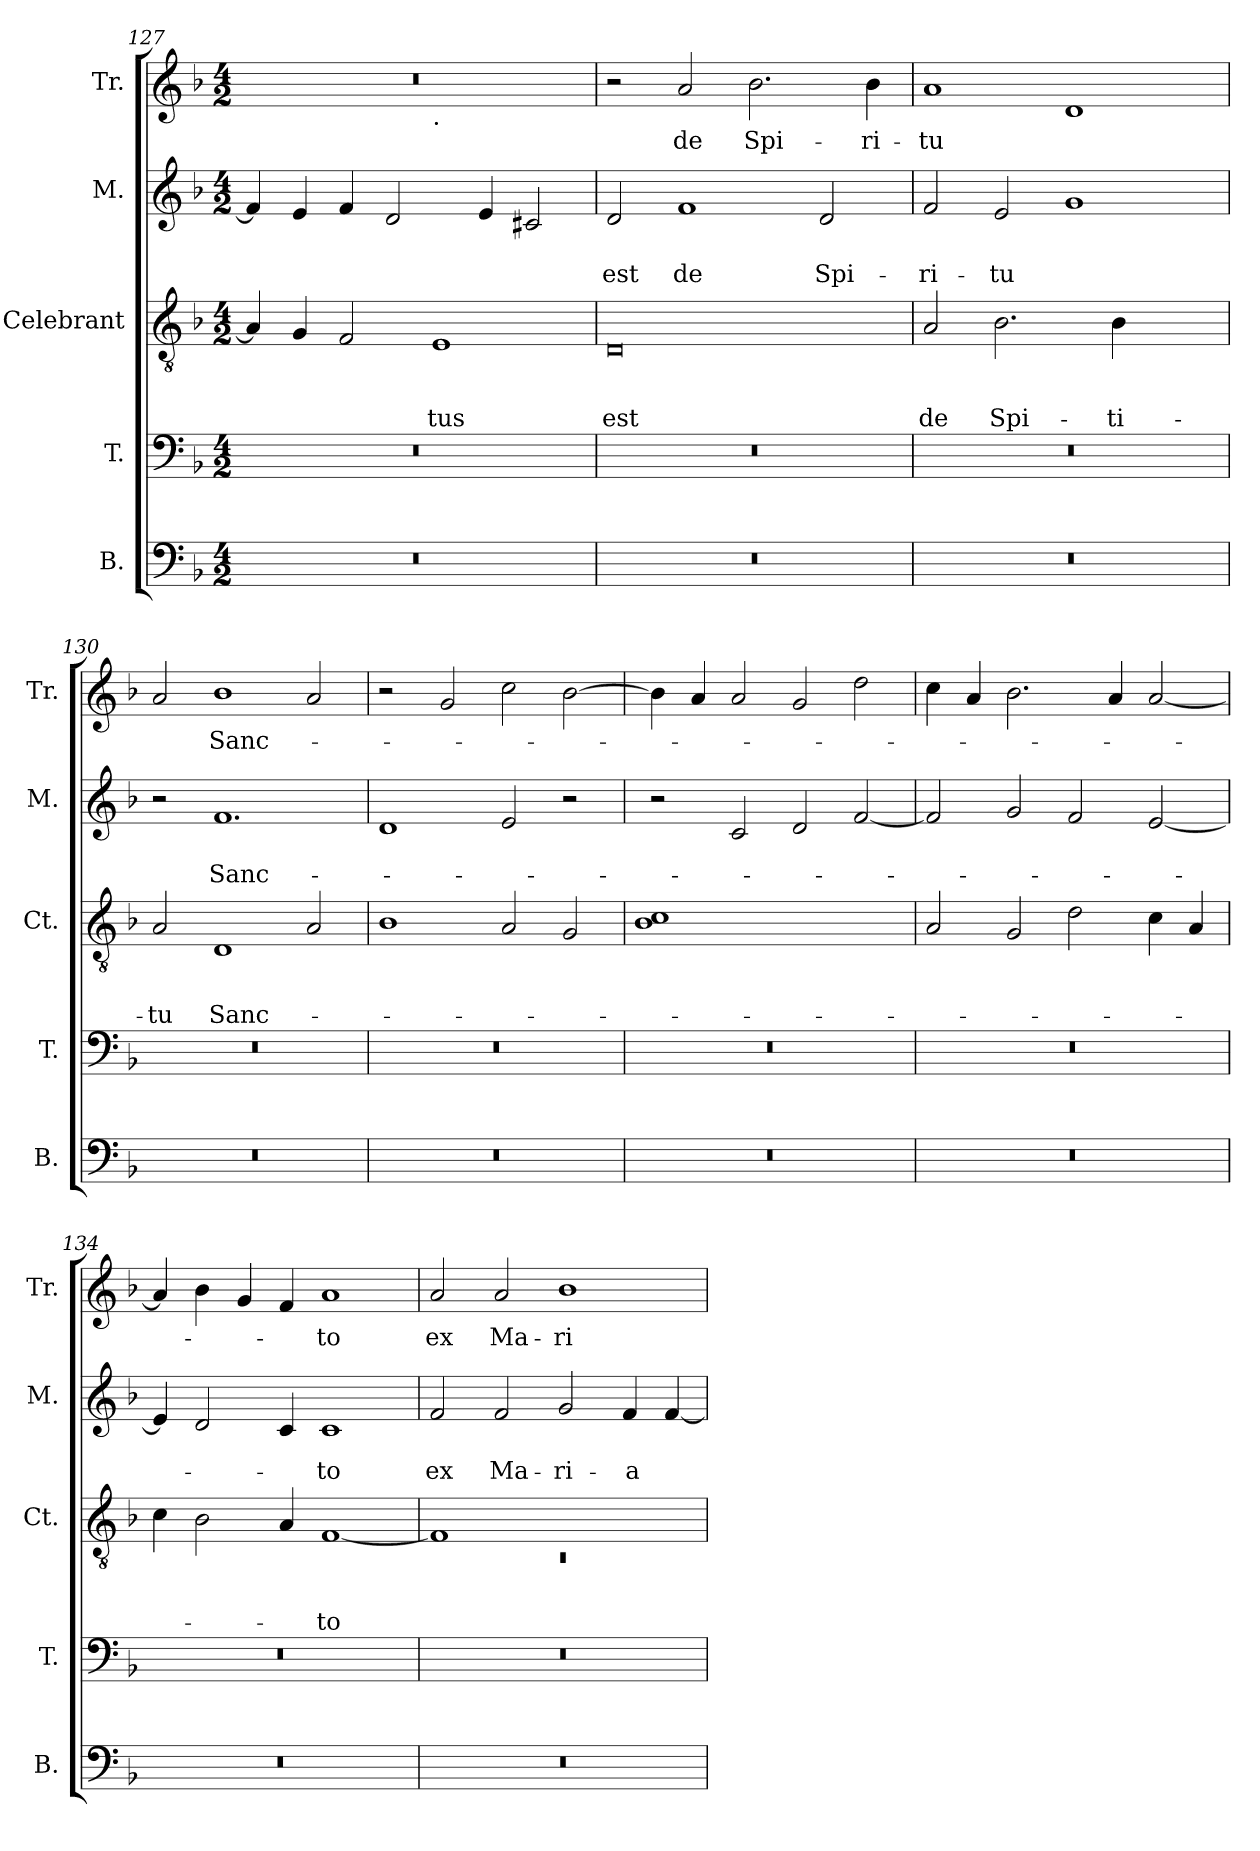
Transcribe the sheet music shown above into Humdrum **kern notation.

**kern	**kern	**kern	**text	**text	**text	**kern	**text	**text	**kern	**text
*part5	*part4	*part3	*part3	*part3	*part3	*part2	*part2	*part2	*part1	*part1
*staff5	*staff4	*staff3	*staff3	*staff3	*staff3	*staff2	*staff2	*staff2	*staff1	*staff1
*I"B.	*I"T.	*I"Celebrant	*	*	*	*I"M.	*	*	*I"Tr.	*
*I'B.	*I'T.	*I'Ct.	*	*	*	*I'M.	*	*	*I'Tr.	*
!!LO:LB:g=z
*clefF4	*clefF4	*clefGv2	*	*	*	*clefG2	*	*	*clefG2	*
*k[b-]	*k[b-]	*k[b-]	*	*	*	*k[b-]	*	*	*k[b-]	*
*F:	*F:	*F:	*	*	*	*F:	*	*	*F:	*
*M4/2	*M4/2	*M4/2	*	*	*	*M4/2	*	*	*M4/2	*
=127	=127	=127	=127	=127	=127	=127	=127	=127	=127	=127
*	*	*	*	*	*	*	*	*	*^	*
0r	0r	4A/]	.	.	.	4f/]	.	.	0r	1ryy	.
.	.	4G/	.	.	.	4e/	.	.	.	.	.
.	.	2F/	.	.	.	4f/	.	.	.	.	.
.	.	.	.	.	.	2d/	.	.	.	.	.
!	!	!	!	!	!	!	!	!	!	!LO:TX:b:t=.	!
!	!	!	!	!	!LO:LY:b	!	!	!	!	!	!
.	.	1E	.	.	-tus	.	.	.	.	1ryy	.
.	.	.	.	.	.	4e/	.	.	.	.	.
.	.	.	.	.	.	2c#/	.	.	.	.	.
=128	=128	=128	=128	=128	=128	=128	=128	=128	=128	=128	=128
!	!	!	!	!	!LO:LY:b	!	!	!LO:LY:b	!	!	!
*	*	*	*	*	*	*	*	*	*v	*v	*
0r	0r	0D	.	.	est	2d/	.	est	2r	.
!	!	!	!	!	!	!	!	!LO:LY:b	!	!LO:LY:b
.	.	.	.	.	.	1f	.	de	2a/	de
!	!	!	!	!	!	!	!	!	!	!LO:LY:b
.	.	.	.	.	.	.	.	.	2.b-\	Spi-
!	!	!	!	!	!	!	!	!LO:LY:b	!	!
.	.	.	.	.	.	2d/	.	Spi-	.	.
!	!	!	!	!	!	!	!	!	!	!LO:LY:b
.	.	.	.	.	.	.	.	.	4b-\	-ri-
=129	=129	=129	=129	=129	=129	=129	=129	=129	=129	=129
!	!	!	!	!	!LO:LY:b	!	!	!LO:LY:b	!	!LO:LY:b
0r	0r	2A/	.	.	de	2f/	.	-ri-	1a	-tu
!	!	!	!	!	!LO:LY:b	!	!	!LO:LY:b	!	!
.	.	2.B-\	.	.	Spi-	2e/	.	-tu	.	.
.	.	.	.	.	.	1g	.	.	1d	.
!	!	!	!	!	!LO:LY:b	!	!	!	!	!
.	.	4B-\	.	.	-ti-	.	.	.	.	.
.	.	2ryy	.	.	.	.	.	.	.	.
=130	=130	=130	=130	=130	=130	=130	=130	=130	=130	=130
!	!	!	!	!	!LO:LY:b	!	!	!	!	!
0r	0r	2A/	.	.	-tu	2r	.	.	2a/	.
!	!	!	!	!	!LO:LY:b	!	!	!LO:LY:b	!	!LO:LY:b
.	.	1D	.	.	Sanc-	1.f	.	Sanc-	1b-	Sanc-
.	.	2A/	.	.	.	.	.	.	2a/	.
=131	=131	=131	=131	=131	=131	=131	=131	=131	=131	=131
0r	0r	1B-	.	.	.	1d	.	.	2r	.
.	.	.	.	.	.	.	.	.	2g/	.
.	.	2A/	.	.	.	2e/	.	.	2cc\	.
.	.	2G/	.	.	.	2r	.	.	[<2b-\	.
!!LO:LB:g=z
=132	=132	=132	=132	=132	=132	=132	=132	=132	=132	=132
0r	0r	1B- 1c	.	.	.	2r	.	.	4b-\]	.
.	.	.	.	.	.	.	.	.	4a/	.
.	.	.	.	.	.	2c/	.	.	2a/	.
.	.	1ryy	.	.	.	2d/	.	.	2g/	.
.	.	.	.	.	.	[<2f/	.	.	2dd\	.
=133	=133	=133	=133	=133	=133	=133	=133	=133	=133	=133
0r	0r	2A/	.	.	.	2f/]	.	.	4cc\	.
.	.	.	.	.	.	.	.	.	4a/	.
.	.	2G/	.	.	.	2g/	.	.	2.b-\	.
.	.	2d\	.	.	.	2f/	.	.	.	.
.	.	.	.	.	.	.	.	.	4a/	.
.	.	4c\	.	.	.	[<2e/	.	.	[<2a/	.
.	.	4A/	.	.	.	.	.	.	.	.
=134	=134	=134	=134	=134	=134	=134	=134	=134	=134	=134
0r	0r	4c\	.	.	.	4e/]	.	.	4a/]	.
.	.	2B-\	.	.	.	2d/	.	.	4b-\	.
.	.	.	.	.	.	.	.	.	4g/	.
.	.	4A/	.	.	.	4c/	.	.	4f/	.
!	!	!	!	!	!LO:LY:b	!	!	!LO:LY:b	!	!LO:LY:b
.	.	[<1F	.	.	-to	1c	.	-to	1a	-to
=135	=135	=135	=135	=135	=135	=135	=135	=135	=135	=135
*	*	*^	*	*	*	*	*	*	*	*
!	!	!	!LO:N:vis=1	!	!	!	!	!	!LO:LY:b	!	!LO:LY:b
0r	0r	1F]	0rC	.	.	.	2f/	.	ex	2a/	ex
!	!	!	!	!	!	!	!	!	!LO:LY:b	!	!LO:LY:b
.	.	.	.	.	.	.	2f/	.	Ma-	2a/	Ma-
!	!	!	!	!	!	!	!	!	!LO:LY:b	!	!LO:LY:b
.	.	1ryy	.	.	.	.	2g/	.	-ri-	1b-	-ri-
!	!	!	!	!	!	!	!	!	!LO:LY:b	!	!
.	.	.	.	.	.	.	4f/	.	-a	.	.
.	.	.	.	.	.	.	[<4f/	.	.	.	.
*	*	*v	*v	*	*	*	*	*	*	*	*
=	=	=	=	=	=	=	=	=	=	=
*-	*-	*-	*-	*-	*-	*-	*-	*-	*-	*-
